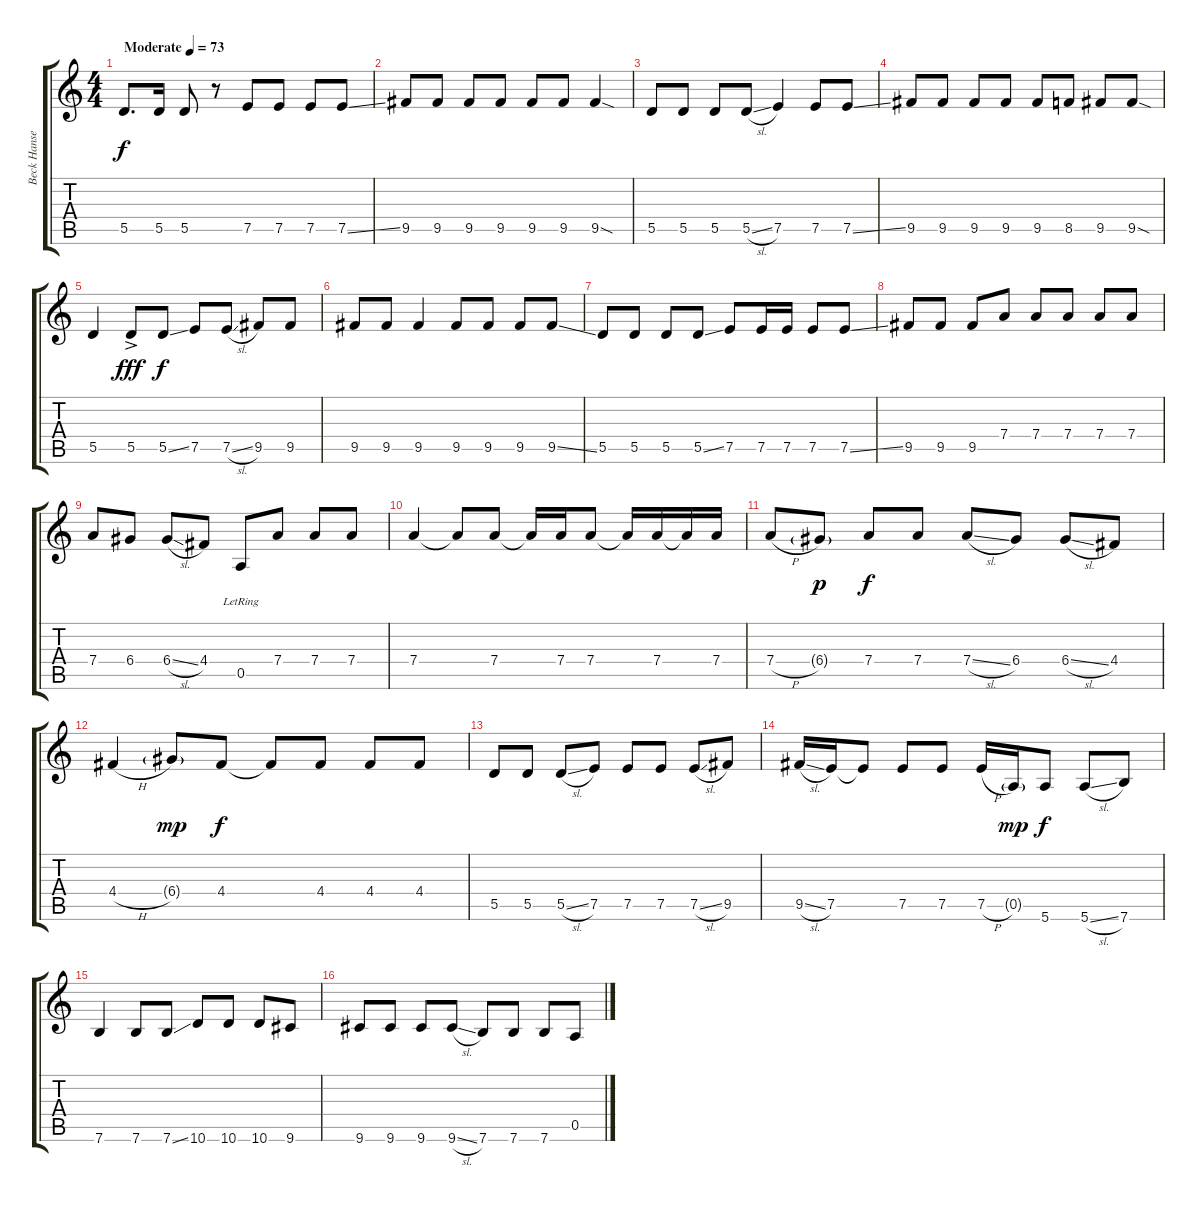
\track ("Beck Hansen - Guitar II" "Beck Hanse") {instrument acousticguitarsteel}
\staff {score tabs}
\tuning (E4 B3 G3 D3 A2 E2) {hide}
\ts (4 4)
\tempo (73 "Moderate")
\clef g2
\ks c
5.5.8{d dy f instrument acousticguitarsteel} 5.5.16 5.5.8 r.8 7.5.8 7.5.8 7.5.8 7.5{ss}.8 |
9.5.8 9.5.8 9.5.8 9.5.8 9.5.8 9.5.8 9.5{sod}.4 |
5.5.8 5.5.8 5.5.8 5.5{sl}.8 7.5.4 7.5.8 7.5{ss}.8 |
9.5.8 9.5.8 9.5.8 9.5.8 9.5.8 8.5.8 9.5.8 9.5{sod}.8 |
5.5.4 5.5{ac}.8{dy fff} 5.5{ss}.8{dy f} 7.5.8 7.5{sl}.8 9.5.8 9.5.8 |
9.5.8 9.5.8 9.5.4 9.5.8 9.5.8 9.5.8 9.5{ss}.8 |
5.5.8 5.5.8 5.5.8 5.5{ss}.8 7.5.8 7.5.16 7.5.16 7.5.8 7.5{ss}.8 |
9.5.8 9.5.8 9.5.8 7.4.8 7.4.8 7.4.8 7.4.8 7.4.8 |
7.4.8 6.4.8 6.4{sl}.8 4.4.8 0.5{lr}.8 7.4.8 7.4.8 7.4.8 |
7.4.4 7.4{t}.8 7.4.8 7.4{t}.16 7.4.16 7.4.8 7.4{t}.16 7.4.16 7.4{t}.16 7.4.16 |
7.4{h}.8 6.4{g}.8{dy p} 7.4.8{dy f} 7.4.8 7.4{sl}.8 6.4.8 6.4{sl}.8 4.4.8 |
4.4{h}.4 6.4{g}.8{dy mp} 4.4.8{dy f} 4.4{t}.8 4.4.8 4.4.8 4.4.8 |
5.5.8 5.5.8 5.5{sl}.8 7.5.8 7.5.8 7.5.8 7.5{sl}.8 9.5.8 |
9.5{sl}.16 7.5.16 7.5{t}.8 7.5.8 7.5.8 7.5{h}.16 0.5{g}.16{dy mp} 5.6.8{dy f} 5.6{sl}.8 7.6.8 |
7.6.4 7.6.8 7.6{ss}.8 10.6.8 10.6.8 10.6.8 9.6.8 |
9.6.8 9.6.8 9.6.8 9.6{sl}.8 7.6.8 7.6.8 7.6.8 0.5.8
